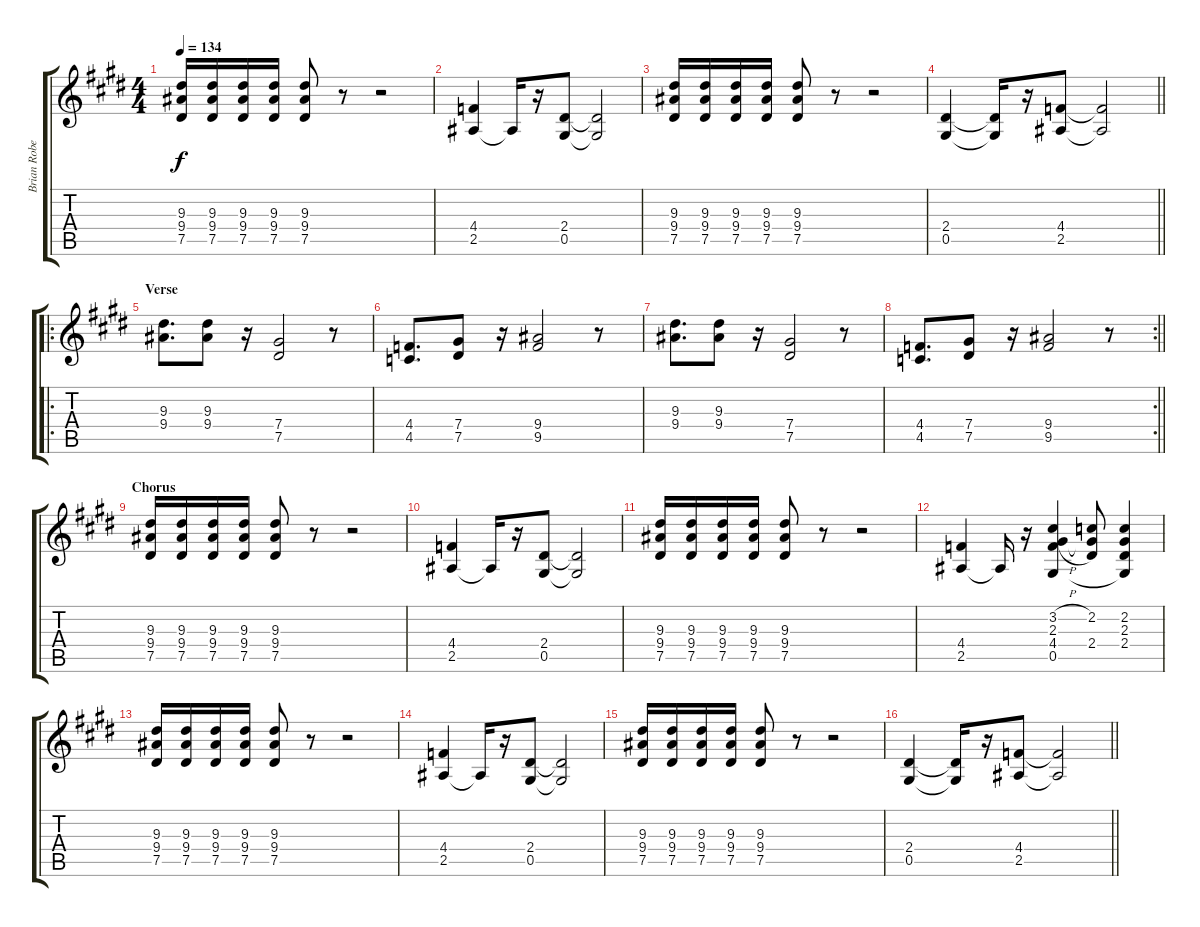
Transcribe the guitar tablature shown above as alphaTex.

\track ("Brian Robertson" "Brian Robe") {instrument distortionguitar}
\staff {score tabs}
\tuning (Eb4 Bb3 Gb3 Db3 Ab2 Eb2) {hide}
\ts (4 4)
\tempo 134
\clef g2
\ks e
(9.3 9.4 7.5).16{dy f} (9.3 9.4 7.5).16 (9.3 9.4 7.5).16 (9.3 9.4 7.5).16 (9.3 9.4 7.5).8 r.8 r.2 |
(4.4 2.5).4 2.5{t}.16 r.16 (2.4 0.5).8 (2.4{t} 0.5{t}).2 |
(9.3 9.4 7.5).16 (9.3 9.4 7.5).16 (9.3 9.4 7.5).16 (9.3 9.4 7.5).16 (9.3 9.4 7.5).8 r.8 r.2 |
\barLineRight lightlight
(2.4 0.5).4 (2.4{t} 0.5{t}).16 r.16 (4.4 2.5).8 (4.4{t} 2.5{t}).2 |
\ro
\section ("" "Verse")
(9.3 9.4).8{d} (9.3 9.4).8 r.16 (7.4 7.5).2 r.8 |
(4.4 4.5).8{d} (7.4 7.5).8 r.16 (9.4 9.5).2 r.8 |
(9.3 9.4).8{d} (9.3 9.4).8 r.16 (7.4 7.5).2 r.8 |
\rc 2
\barLineRight lightlight
(4.4 4.5).8{d} (7.4 7.5).8 r.16 (9.4 9.5).2 r.8 |
\section ("" "Chorus")
(9.3 9.4 7.5).16 (9.3 9.4 7.5).16 (9.3 9.4 7.5).16 (9.3 9.4 7.5).16 (9.3 9.4 7.5).8 r.8 r.2 |
(4.4 2.5).4 2.5{t}.16 r.16 (2.4 0.5).8 (2.4{t} 0.5{t}).2 |
(9.3 9.4 7.5).16 (9.3 9.4 7.5).16 (9.3 9.4 7.5).16 (9.3 9.4 7.5).16 (9.3 9.4 7.5).8 r.8 r.2 |
(4.4 2.5).4 2.5{t}.16 r.16 (3.2{h} 2.3 4.4{h} 0.5).4 (2.2 2.3{t} 2.4).8 (2.2 2.3 2.4 0.5{t}).4 |
(9.3 9.4 7.5).16 (9.3 9.4 7.5).16 (9.3 9.4 7.5).16 (9.3 9.4 7.5).16 (9.3 9.4 7.5).8 r.8 r.2 |
(4.4 2.5).4 2.5{t}.16 r.16 (2.4 0.5).8 (2.4{t} 0.5{t}).2 |
(9.3 9.4 7.5).16 (9.3 9.4 7.5).16 (9.3 9.4 7.5).16 (9.3 9.4 7.5).16 (9.3 9.4 7.5).8 r.8 r.2 |
\barLineRight lightlight
(2.4 0.5).4 (2.4{t} 0.5{t}).16 r.16 (4.4 2.5).8 (4.4{t} 2.5{t}).2
